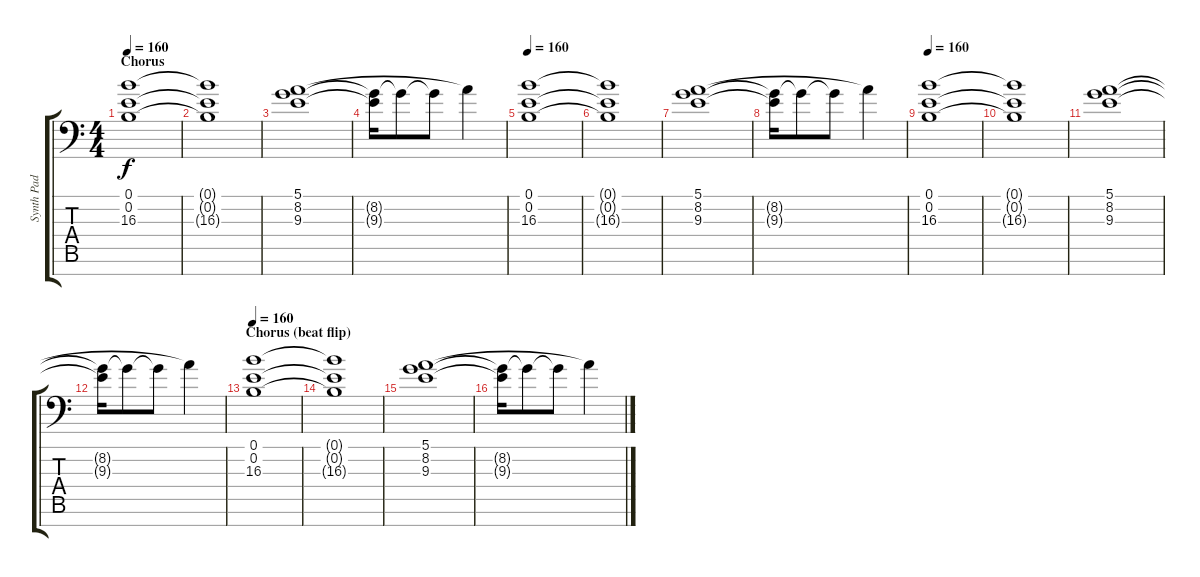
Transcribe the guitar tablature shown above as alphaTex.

\track ("Synth Pad (Chords)" "Synth Pad ") {instrument stringensemble1}
\staff {score tabs}
\tuning (E4 B3 G3 D3 A2 E2 C-1) {hide}
\ts (4 4)
\section ("" "Chorus")
\tempo 160
\clef f4
\ks c
(0.1 0.2 16.3).1{dy f} |
(0.1{t} 0.2{t} 16.3{t}).1 |
(5.1 8.2 9.3).1 |
(8.2{t} 9.3{t}).16 8.2{t}.8 8.2{t}.8 5.1{t}.4 |
\tempo 160
(0.1 0.2 16.3).1 |
(0.1{t} 0.2{t} 16.3{t}).1 |
(5.1 8.2 9.3).1 |
(8.2{t} 9.3{t}).16 8.2{t}.8 8.2{t}.8 5.1{t}.4 |
\tempo 160
(0.1 0.2 16.3).1 |
(0.1{t} 0.2{t} 16.3{t}).1 |
(5.1 8.2 9.3).1 |
(8.2{t} 9.3{t}).16 8.2{t}.8 8.2{t}.8 5.1{t}.4 |
\section ("" "Chorus (beat flip)")
\tempo 160
(0.1 0.2 16.3).1 |
(0.1{t} 0.2{t} 16.3{t}).1 |
(5.1 8.2 9.3).1 |
(8.2{t} 9.3{t}).16 8.2{t}.8 8.2{t}.8 5.1{t}.4
